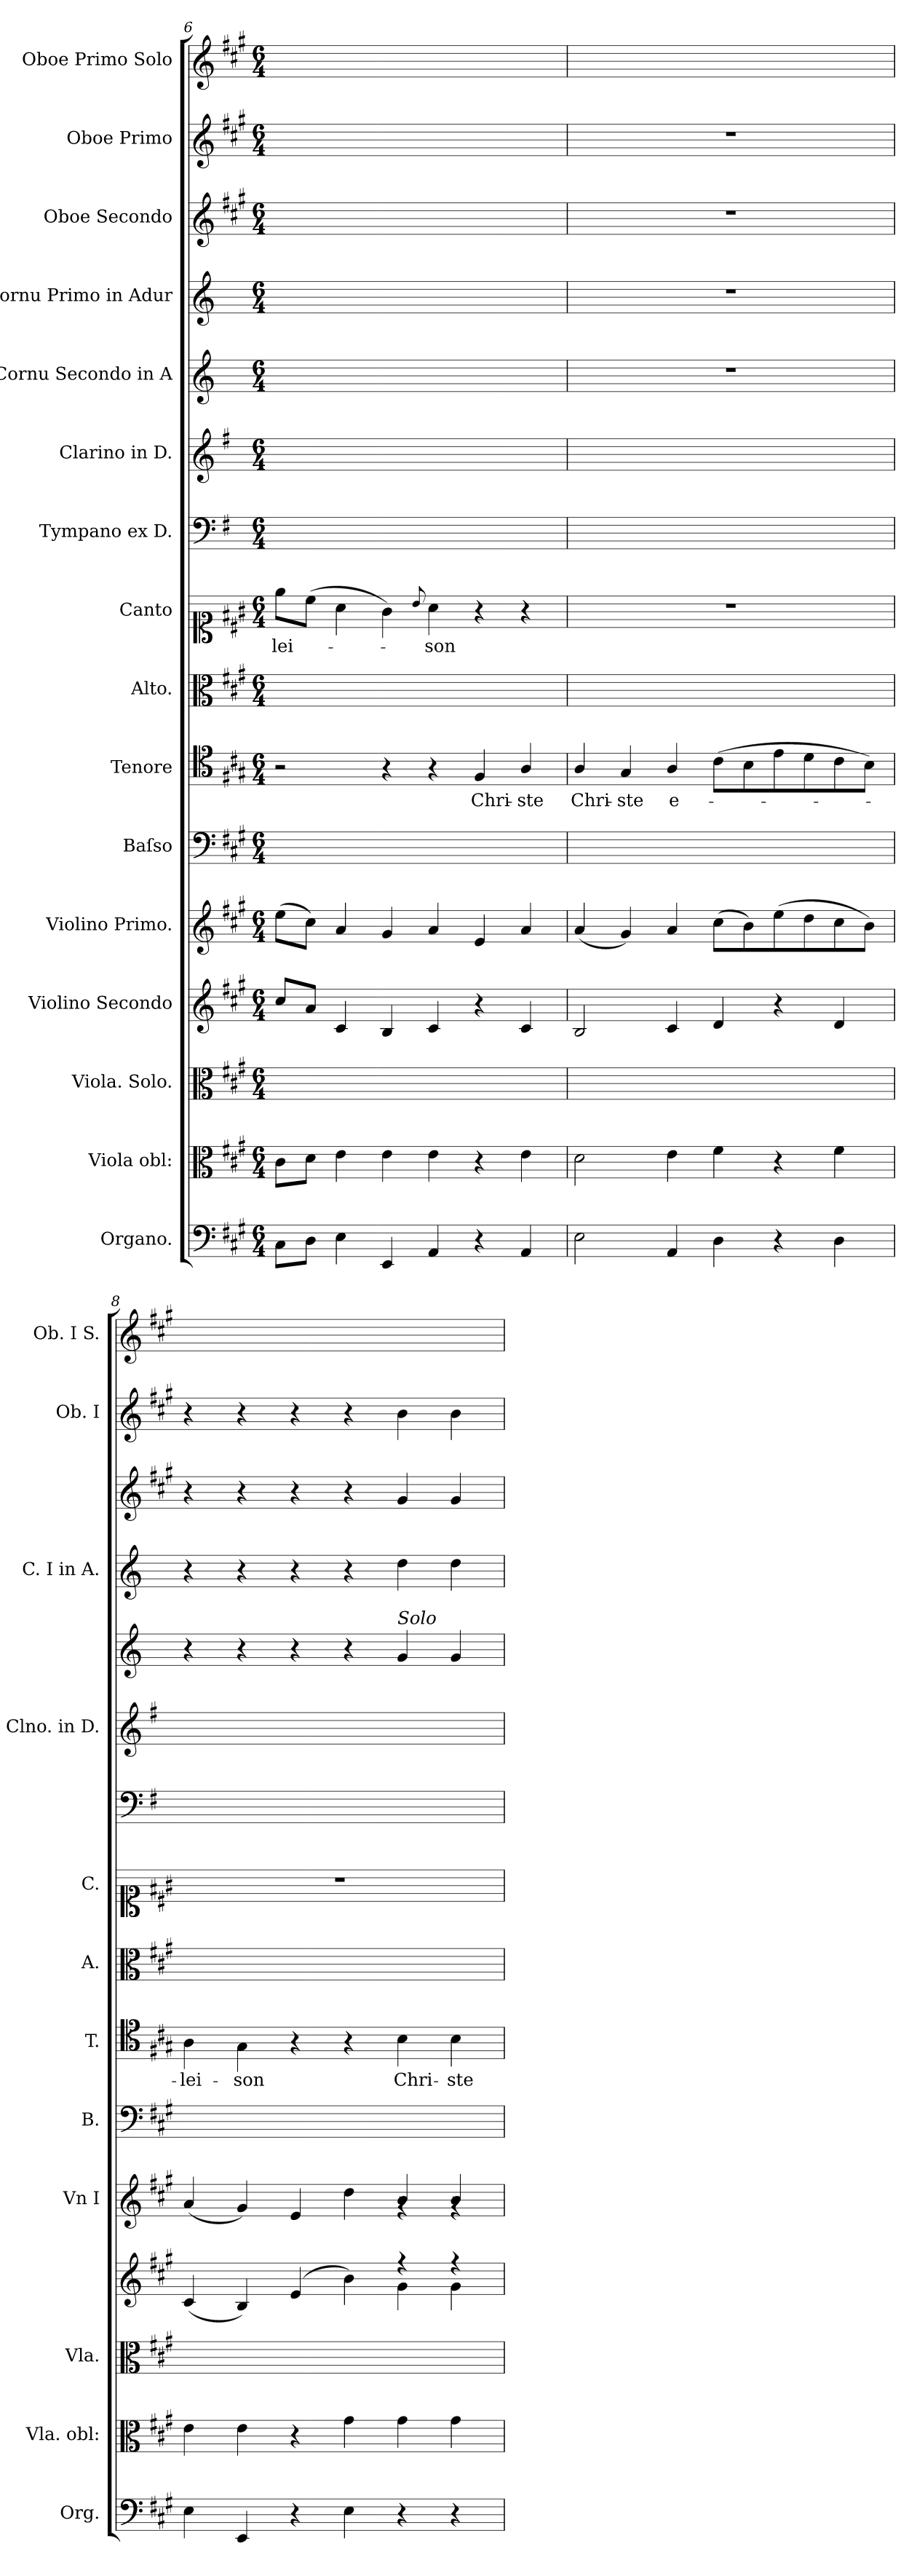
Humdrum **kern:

**kern	**kern	**kern	**kern	**kern	**dynam	**kern	**kern	**text	**kern	**kern	**text	**kern	**kern	**kern	**kern	**kern	**kern	**kern
*part16	*part15	*part14	*part13	*part12	*part12	*part11	*part10	*part10	*part9	*part8	*part8	*part7	*part6	*part5	*part4	*part3	*part2	*part1
*staff16	*staff15	*staff14	*staff13	*staff12	*staff12	*staff11	*staff10	*staff10	*staff9	*staff8	*staff8	*staff7	*staff6	*staff5	*staff4	*staff3	*staff2	*staff1
*I"Organo.	*I"Viola obl:	*I"Viola. Solo.	*I"Violino Secondo	*I"Violino Primo.	*	*I"Baſso	*I"Tenore	*	*I"Alto.	*I"Canto	*	*I"Tympano ex D.	*I"Clarino in D.	*I"Cornu Secondo in A	*I"Cornu Primo in Adur	*I"Oboe Secondo	*I"Oboe Primo	*I"Oboe Primo Solo
*I'Org.	*I'Vla. obl:	*I'Vla.	*	*I'Vn I	*	*I'B.	*I'T.	*	*I'A.	*I'C.	*	*	*I'Clno. in D.	*	*I'C. I in A.	*	*I'Ob. I	*I'Ob. I S.
*clefF4	*clefC3	*clefC3	*clefG2	*clefG2	*	*clefF4	*clefC4	*	*clefC3	*clefC1	*	*clefF4	*clefG2	*clefG2	*clefG2	*clefG2	*clefG2	*clefG2
*	*	*	*	*	*	*	*	*	*	*	*	*ITrd-1c-2	*ITrd-1c-2	*ITrd2c3	*ITrd2c3	*	*	*
*k[f#c#g#]	*k[f#c#g#]	*k[f#c#g#]	*k[f#c#g#]	*k[f#c#g#]	*	*k[f#c#g#]	*k[f#c#g#]	*	*k[f#c#g#]	*k[f#c#g#]	*	*k[f#c#g#]	*k[f#c#g#]	*k[f#c#g#]	*k[f#c#g#]	*k[f#c#g#]	*k[f#c#g#]	*k[f#c#g#]
*A:	*A:	*A:	*A:	*A:	*	*A:	*A:	*	*A:	*A:	*	*A:	*A:	*	*	*A:	*A:	*A:
*M6/4	*M6/4	*M6/4	*M6/4	*M6/4	*	*M6/4	*M6/4	*	*M6/4	*M6/4	*	*M6/4	*M6/4	*M6/4	*M6/4	*M6/4	*M6/4	*M6/4
=6	=6	=6	=6	=6	=6	=6	=6	=6	=6	=6	=6	=6	=6	=6	=6	=6	=6	=6
8C#\L	8c#\L	1.ryy	8cc#/L	(8ee\L	.	1.ryy	2r	.	1.ryy	8ee\L	-lei-	1.ryy	1.ryy	1.ryy	1.ryy	1.ryy	1.ryy	1.ryy
8D\J	8d\J	.	8a/J	8cc#\J)	.	.	.	.	.	(8cc#\J	.	.	.	.	.	.	.	.
4E\	4e\	.	4c#/	4a/	.	.	.	.	.	4a\	.	.	.	.	.	.	.	.
4EE/	4e\	.	4B/	4g#/	.	.	4r	.	.	4g#\)	.	.	.	.	.	.	.	.
.	.	.	.	.	.	.	.	.	.	8qqb/	.	.	.	.	.	.	.	.
!	!	!	!	!	!LO:DY:b	!	!	!	!	!	!	!	!	!	!	!	!	!
4AA/	4e\	.	4c#/	4a/	po	.	4r	.	.	4a\	-son	.	.	.	.	.	.	.
4r	4r	.	4r	4e/	.	.	4F#/	Chri-	.	4r	.	.	.	.	.	.	.	.
4AA/	4e\	.	4c#/	4a/	.	.	4A/	-ste	.	4r	.	.	.	.	.	.	.	.
=7	=7	=7	=7	=7	=7	=7	=7	=7	=7	=7	=7	=7	=7	=7	=7	=7	=7	=7
!	!	!	!	!	!	!	!	!LO:LY:i	!	!	!	!	!	!	!	!	!	!
2E\	2d\	1.ryy	2B/	(4a/	.	1.ryy	4A/	Chri-	1.ryy	1.r	.	1.ryy	1.ryy	1.r	1.r	1.r	1.r	1.ryy
!	!	!	!	!	!	!	!	!LO:LY:i	!	!	!	!	!	!	!	!	!	!
.	.	.	.	4g#/)	.	.	4G#/	-ste	.	.	.	.	.	.	.	.	.	.
4AA/	4e\	.	4c#/	4a/	.	.	4A/	e-	.	.	.	.	.	.	.	.	.	.
4D\	4f#\	.	4d/	(8cc#\L	.	.	(8c#\L	.	.	.	.	.	.	.	.	.	.	.
.	.	.	.	8b\)	.	.	8B\	.	.	.	.	.	.	.	.	.	.	.
4r	4r	.	4r	(8ee\	.	.	8e\	.	.	.	.	.	.	.	.	.	.	.
.	.	.	.	8dd\	.	.	8d\	.	.	.	.	.	.	.	.	.	.	.
4D\	4f#\	.	4d/	8cc#\	.	.	8c#\	.	.	.	.	.	.	.	.	.	.	.
.	.	.	.	8b\J)	.	.	8B\J)	.	.	.	.	.	.	.	.	.	.	.
=8	=8	=8	=8	=8	=8	=8	=8	=8	=8	=8	=8	=8	=8	=8	=8	=8	=8	=8
*	*	*	*^	*^	*	*	*	*	*	*	*	*	*	*	*	*	*	*
4E\	4e\	1.ryy	(4c#/	1ryy	(4a/	1ryy	.	1.ryy	4A\	-lei-	1.ryy	1.r	.	1.ryy	1.ryy	4r	4r	4r	4r	1.ryy
4EE/	4e\	.	4B/)	.	4g#/)	.	.	.	4G#\	-son	.	.	.	.	.	4r	4r	4r	4r	.
!	!	!	!	!	!	!	!LO:DY:b	!	!	!	!	!	!	!	!	!	!	!	!	!
4r	4r	.	(4e/	.	4e/	.	for	.	4r	.	.	.	.	.	.	4r	4r	4r	4r	.
4E\	4g#\	.	4b\)	.	4dd\	.	.	.	4r	.	.	.	.	.	.	4r	4r	4r	4r	.
!	!	!	!	!	!	!	!	!	!	!	!	!	!	!	!	!LO:TX:a:i:t=Solo	!	!	!	!
4r	4g#\	.	4r	4g#!\	4rg	4b!/	.	.	4B\	Chri-	.	.	.	.	.	4e/	4b\	4g#/	4b\	.
4r	4g#\	.	4r	4g#!\	4rg	4b!/	.	.	4B\	-ste	.	.	.	.	.	4e/	4b\	4g#/	4b\	.
*	*	*	*v	*v	*	*	*	*	*	*	*	*	*	*	*	*	*	*	*	*
*	*	*	*	*v	*v	*	*	*	*	*	*	*	*	*	*	*	*	*	*
=	=	=	=	=	=	=	=	=	=	=	=	=	=	=	=	=	=	=
*-	*-	*-	*-	*-	*-	*-	*-	*-	*-	*-	*-	*-	*-	*-	*-	*-	*-	*-
